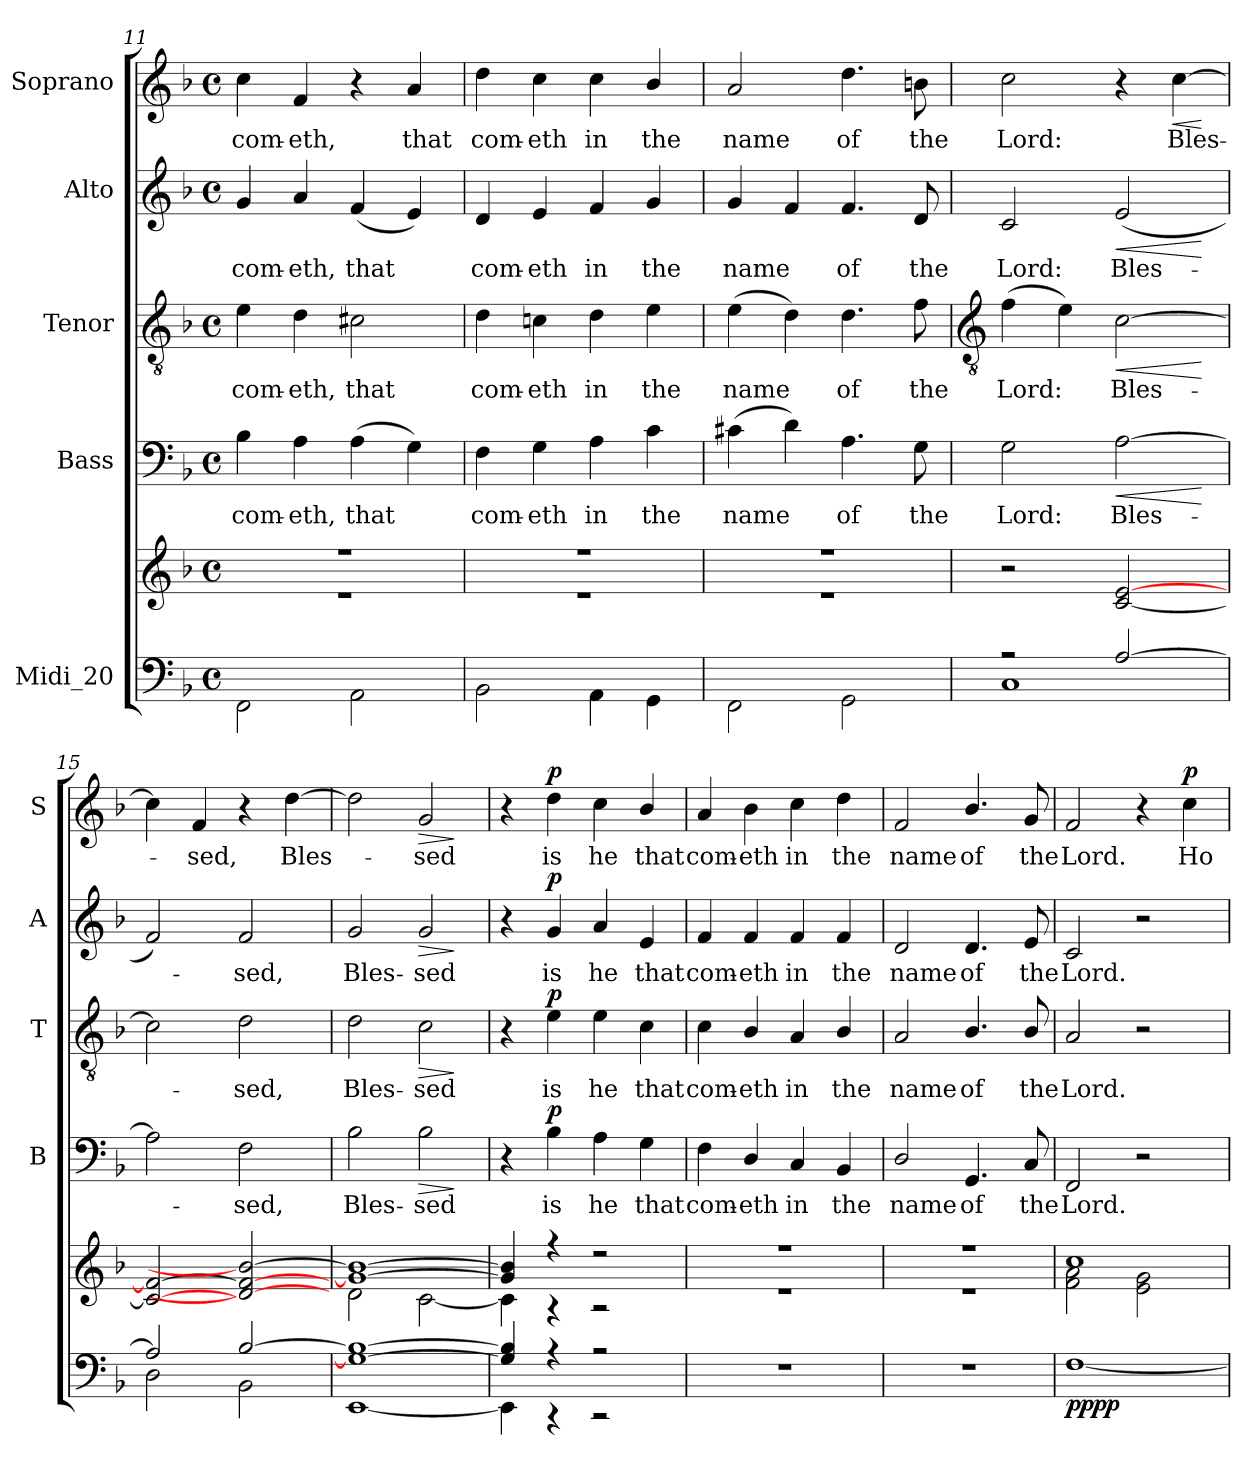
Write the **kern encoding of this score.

**kern	**kern	**dynam	**kern	**text	**dynam	**kern	**text	**dynam	**kern	**text	**dynam	**kern	**text	**dynam
*part5	*part5	*part5	*part4	*part4	*part4	*part3	*part3	*part3	*part2	*part2	*part2	*part1	*part1	*part1
*staff6	*staff5	*staff5/6	*staff4	*staff4	*staff4	*staff3	*staff3	*staff3	*staff2	*staff2	*staff2	*staff1	*staff1	*staff1
*I"Midi_20	*	*	*I"Bass	*	*	*I"Tenor	*	*	*I"Alto	*	*	*I"Soprano	*	*
*	*	*	*I'B	*	*	*I'T	*	*	*I'A	*	*	*I'S	*	*
*clefF4	*clefG2	*	*clefF4	*	*	*clefGv2	*	*	*clefG2	*	*	*clefG2	*	*
*k[b-]	*k[b-]	*	*k[b-]	*	*	*k[b-]	*	*	*k[b-]	*	*	*k[b-]	*	*
*F:	*F:	*	*F:	*	*	*F:	*	*	*F:	*	*	*F:	*	*
*M4/4	*M4/4	*	*M4/4	*	*	*M4/4	*	*	*M4/4	*	*	*M4/4	*	*
*met(c)	*met(c)	*	*met(c)	*	*	*met(c)	*	*	*met(c)	*	*	*met(c)	*	*
=11	=11	=11	=11	=11	=11	=11	=11	=11	=11	=11	=11	=11	=11	=11
*^	*^	*	*	*	*	*	*	*	*	*	*	*	*	*
!	!	!	!	!	!	!LO:LY:b	!	!	!LO:LY:b	!	!	!LO:LY:b	!	!	!LO:LY:b	!
1ryy	2FF\	1r	1r	.	4B-	com-	.	4e	com-	.	4g	com-	.	4cc	com-	.
!	!	!	!	!	!	!LO:LY:b	!	!	!LO:LY:b	!	!	!LO:LY:b	!	!	!LO:LY:b	!
.	.	.	.	.	4A	-eth,	.	4d	-eth,	.	4a	-eth,	.	4f	-eth,	.
!	!	!	!	!	!	!LO:LY:b	!	!	!LO:LY:b	!	!	!LO:LY:b	!	!	!	!
.	2AA\	.	.	.	(>4A	that	.	2c#X	that	.	(<4f	that	.	4r	.	.
!	!	!	!	!	!	!	!	!	!	!	!	!	!	!	!LO:LY:b	!
.	.	.	.	.	4G)	.	.	.	.	.	4e)	.	.	4a	that	.
=12	=12	=12	=12	=12	=12	=12	=12	=12	=12	=12	=12	=12	=12	=12	=12	=12
!	!	!	!	!	!	!LO:LY:b	!	!	!LO:LY:b	!	!	!LO:LY:b	!	!	!LO:LY:b	!
1ryy	2BB-\	1r	1r	.	4F	com-	.	4d	com-	.	4d	com-	.	4dd	com-	.
!	!	!	!	!	!	!LO:LY:b	!	!	!LO:LY:b	!	!	!LO:LY:b	!	!	!LO:LY:b	!
.	.	.	.	.	4G	-eth	.	4cn	-eth	.	4e	-eth	.	4cc	-eth	.
!	!	!	!	!	!	!LO:LY:b	!	!	!LO:LY:b	!	!	!LO:LY:b	!	!	!LO:LY:b	!
.	4AA\	.	.	.	4A	in	.	4d	in	.	4f	in	.	4cc	in	.
!	!	!	!	!	!	!LO:LY:b	!	!	!LO:LY:b	!	!	!LO:LY:b	!	!	!LO:LY:b	!
.	4GG\	.	.	.	4c	the	.	4e	the	.	4g	the	.	4b-/	the	.
=13	=13	=13	=13	=13	=13	=13	=13	=13	=13	=13	=13	=13	=13	=13	=13	=13
!	!	!	!	!	!	!LO:LY:b	!	!	!LO:LY:b	!	!	!LO:LY:b	!	!	!LO:LY:b	!
1ryy	2FF\	1r	1r	.	(>4c#X	name	.	(>4e	name	.	4g	name	.	2a	name	.
.	.	.	.	.	4d)	.	.	4d)	.	.	4f	.	.	.	.	.
!	!	!	!	!	!	!LO:LY:b	!	!	!LO:LY:b	!	!	!LO:LY:b	!	!	!LO:LY:b	!
.	2GG\	.	.	.	4.A	of	.	4.d	of	.	4.f	of	.	4.dd	of	.
!	!	!	!	!	!	!LO:LY:b	!	!	!LO:LY:b	!	!	!LO:LY:b	!	!	!LO:LY:b	!
.	.	.	.	.	8G	the	.	8f	the	.	8d	the	.	8bn	the	.
!!LO:LB:g=z
=14	=14	=14	=14	=14	=14	=14	=14	=14	=14	=14	=14	=14	=14	=14	=14	=14
*	*	*	*	*	*	*	*	*clefGv2	*	*	*	*	*	*	*	*
!	!	!	!	!	!	!LO:LY:b	!	!	!LO:LY:b	!	!	!LO:LY:b	!	!	!LO:LY:b	!
2r	1C\	2r	1ryy	.	2G	Lord:	.	(>4f	Lord:	.	2c	Lord:	.	2cc	Lord:	.
.	.	.	.	.	.	.	.	4e)	.	.	.	.	.	.	.	.
!	!	!	!	!	!	!LO:LY:b	!LO:HP:b	!	!LO:LY:b	!LO:HP:b	!	!LO:LY:b	!LO:HP:b	!	!	!
[2A/	.	[2c/ [2e/	.	.	[2A	Bles-	<	[2c	Bles-	<	(<2e	Bles-	<	4r	.	.
!	!	!	!	!	!	!	!	!	!	!	!	!	!	!	!LO:LY:b	!LO:HP:b
.	.	.	.	.	.	.	.	.	.	.	.	.	.	[4cc	Bles-	<
*v	*v	*	*	*	*	*	*	*	*	*	*	*	*	*	*	*
*	*v	*v	*	*	*	*	*	*	*	*	*	*	*	*	*
.	.	.	.	.	[	.	.	[	.	.	[	.	.	[
=15	=15	=15	=15	=15	=15	=15	=15	=15	=15	=15	=15	=15	=15	=15
*^	*^	*	*	*	*	*	*	*	*	*	*	*	*	*
2A/]	2D\	2c/_ 2f/_	1ryy	.	2A]	.	.	2c]	.	.	2f)	.	.	4cc]	.	.
!	!	!	!	!	!	!	!	!	!	!	!	!	!	!	!LO:LY:b	!
.	.	.	.	.	.	.	.	.	.	.	.	.	.	4f	sed,	.
!	!	!	!	!	!	!LO:LY:b	!	!	!LO:LY:b	!	!	!LO:LY:b	!	!	!	!
[2B-/	2BB-\	2d/_ 2f/_ 2b-/_	.	.	2F	sed,	.	2d	sed,	.	2f	sed,	.	4r	.	.
!	!	!	!	!	!	!	!	!	!	!	!	!	!	!	!LO:LY:b	!
.	.	.	.	.	.	.	.	.	.	.	.	.	.	[4dd	Bles-	.
=16	=16	=16	=16	=16	=16	=16	=16	=16	=16	=16	=16	=16	=16	=16	=16	=16
!	!	!	!	!	!	!LO:LY:b	!	!	!LO:LY:b	!	!	!LO:LY:b	!	!	!	!
1G/_ 1B-/_	[1EE\	1g/_ 1b-/_	2d\	.	2B-	Bles-	.	2d	Bles-	.	2g	Bles-	.	2dd]	.	.
!	!	!	!	!	!	!LO:LY:b	!LO:HP:b	!	!LO:LY:b	!LO:HP:b	!	!LO:LY:b	!LO:HP:b	!	!LO:LY:b	!LO:HP:b
.	.	.	[2c\	.	2B-	-sed	>	2c	-sed	>	2g	-sed	>	2g	sed	>
*v	*v	*	*	*	*	*	*	*	*	*	*	*	*	*	*	*
*	*v	*v	*	*	*	*	*	*	*	*	*	*	*	*	*
.	.	.	.	.	]	.	.	]	.	.	]	.	.	]
=17	=17	=17	=17	=17	=17	=17	=17	=17	=17	=17	=17	=17	=17	=17
*^	*^	*	*	*	*	*	*	*	*	*	*	*	*	*
4G/] 4B-/]	4EE\]	4g/] 4b-/]	4c\]	.	4r	.	.	4r	.	.	4r	.	.	4r	.	.
!	!	!	!	!	!	!LO:LY:b	!LO:DY:b	!	!LO:LY:b	!LO:DY:b	!	!LO:LY:b	!LO:DY:b	!	!LO:LY:b	!LO:DY:b
4r	4r	4r	4r	.	4B-	is	p	4e	is	p	4g	is	p	4dd	is	p
!	!	!	!	!	!	!LO:LY:b	!	!	!LO:LY:b	!	!	!LO:LY:b	!	!	!LO:LY:b	!
2r	2r	2r	2r	.	4A	he	.	4e	he	.	4a	he	.	4cc	he	.
!	!	!	!	!	!	!LO:LY:b	!	!	!LO:LY:b	!	!	!LO:LY:b	!	!	!LO:LY:b	!
.	.	.	.	.	4G	that	.	4c	that	.	4e	that	.	4b-/	that	.
*v	*v	*	*	*	*	*	*	*	*	*	*	*	*	*	*	*
=18	=18	=18	=18	=18	=18	=18	=18	=18	=18	=18	=18	=18	=18	=18	=18
!	!	!	!	!	!LO:LY:b	!	!	!LO:LY:b	!	!	!LO:LY:b	!	!	!LO:LY:b	!
1r	1r	1r	.	4F	com-	.	4c	com-	.	4f	com-	.	4a	com-	.
!	!	!	!	!	!LO:LY:b	!	!	!LO:LY:b	!	!	!LO:LY:b	!	!	!LO:LY:b	!
.	.	.	.	4D/	-eth	.	4B-/	-eth	.	4f	-eth	.	4b-	-eth	.
!	!	!	!	!	!LO:LY:b	!	!	!LO:LY:b	!	!	!LO:LY:b	!	!	!LO:LY:b	!
.	.	.	.	4C	in	.	4A	in	.	4f	in	.	4cc	in	.
!	!	!	!	!	!LO:LY:b	!	!	!LO:LY:b	!	!	!LO:LY:b	!	!	!LO:LY:b	!
.	.	.	.	4BB-	the	.	4B-/	the	.	4f	the	.	4dd	the	.
=19	=19	=19	=19	=19	=19	=19	=19	=19	=19	=19	=19	=19	=19	=19	=19
!	!	!	!	!	!LO:LY:b	!	!	!LO:LY:b	!	!	!LO:LY:b	!	!	!LO:LY:b	!
1r	1r	1r	.	2D/	name	.	2A	name	.	2d	name	.	2f	name	.
!	!	!	!	!	!LO:LY:b	!	!	!LO:LY:b	!	!	!LO:LY:b	!	!	!LO:LY:b	!
.	.	.	.	4.GG	of	.	4.B-/	of	.	4.d	of	.	4.b-/	of	.
!	!	!	!	!	!LO:LY:b	!	!	!LO:LY:b	!	!	!LO:LY:b	!	!	!LO:LY:b	!
.	.	.	.	8C	the	.	8B-/	the	.	8e	the	.	8g	the	.
=20	=20	=20	=20	=20	=20	=20	=20	=20	=20	=20	=20	=20	=20	=20	=20
!	!	!	!LO:DY:b=2	!	!LO:LY:b	!	!	!LO:LY:b	!	!	!LO:LY:b	!	!	!LO:LY:b	!
!	!	!	!LO:DY:n=1:b	!	!	!	!	!	!	!	!	!	!	!	!
[1F/	1cc/	2f\ 2a\	pp pp	2FF	Lord.	.	2A	Lord.	.	2c	Lord.	.	2f	Lord.	.
.	.	2e\ 2g\	.	2r	.	.	2r	.	.	2r	.	.	4r	.	.
!	!	!	!	!	!	!	!	!	!	!	!	!	!	!LO:LY:b	!LO:DY:b
.	.	.	.	.	.	.	.	.	.	.	.	.	4cc	Ho-	p
*	*v	*v	*	*	*	*	*	*	*	*	*	*	*	*	*
=	=	=	=	=	=	=	=	=	=	=	=	=	=	=
*-	*-	*-	*-	*-	*-	*-	*-	*-	*-	*-	*-	*-	*-	*-
